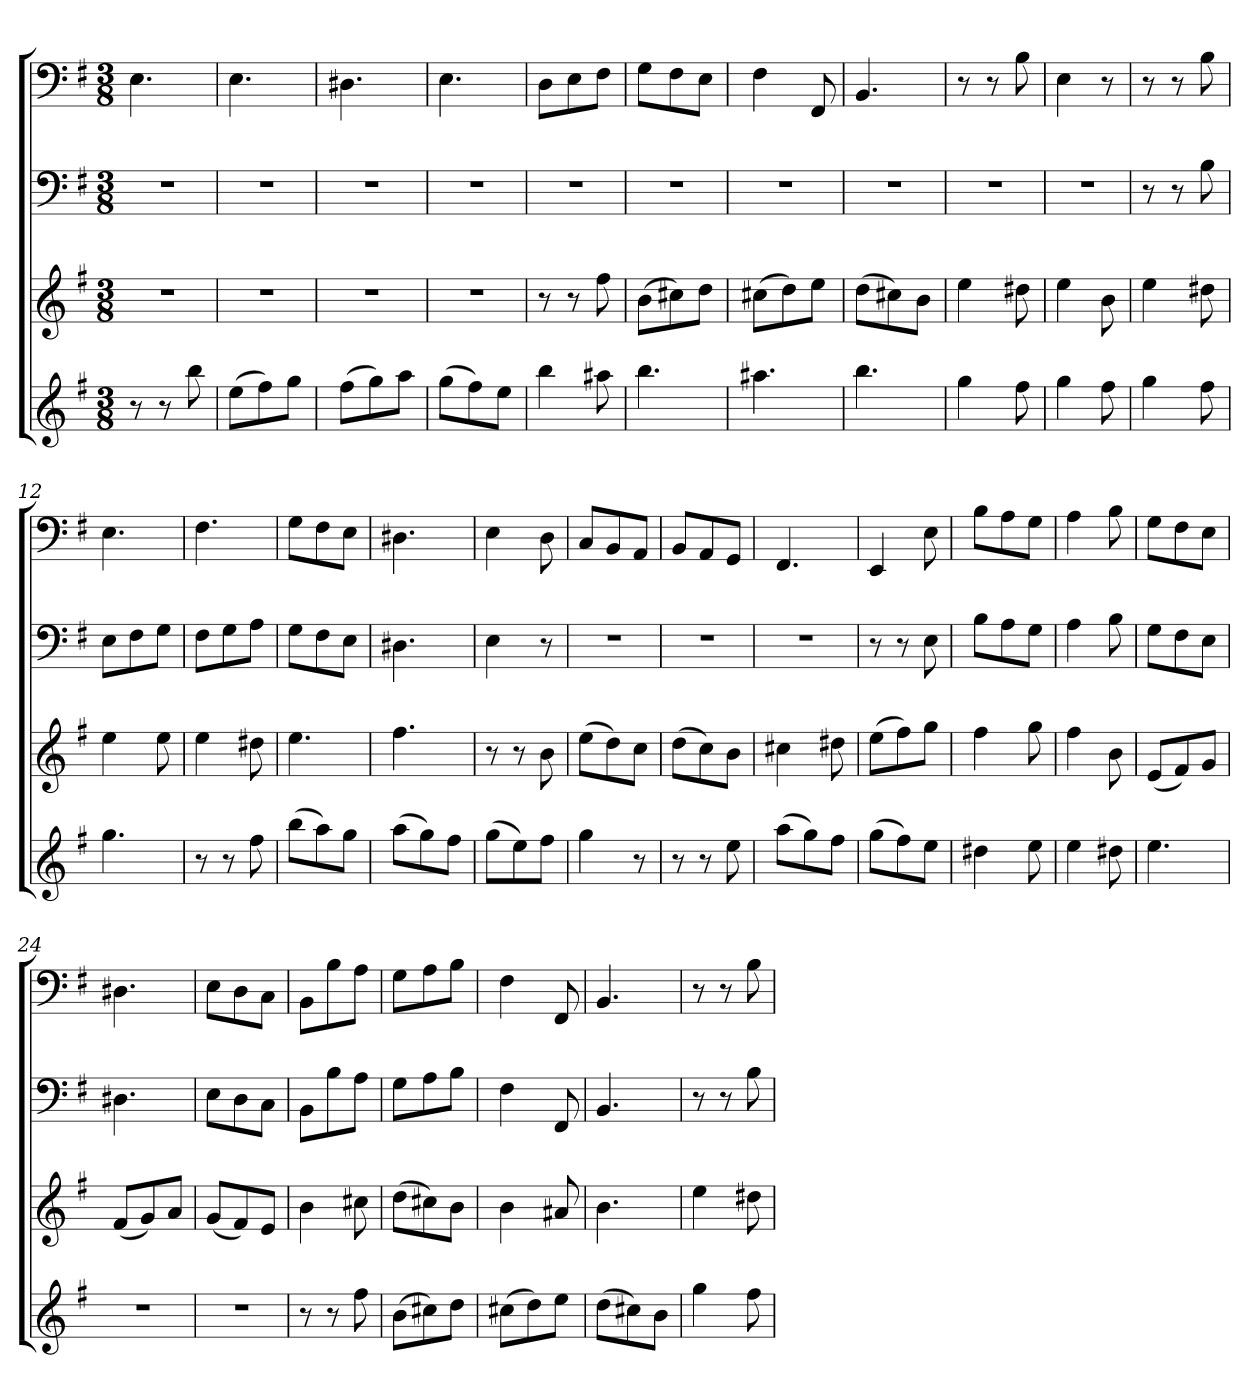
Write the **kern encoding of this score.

**kern	**kern	**kern	**kern
*part4	*part3	*part2	*part1
*staff4	*staff3	*staff2	*staff1
*clefG2	*clefG2	*clefF4	*clefF4
*k[f#]	*k[f#]	*k[f#]	*k[f#]
*e:	*e:	*e:	*e:
*M3/8	*M3/8	*M3/8	*M3/8
=1	=1	=1	=1
8r	4.r	4.r	4.E\
8r	.	.	.
8bb\	.	.	.
=2	=2	=2	=2
(8ee\L	4.r	4.r	4.E\
8ff#\)	.	.	.
8gg\J	.	.	.
=3	=3	=3	=3
(8ff#\L	4.r	4.r	4.D#X\
8gg\)	.	.	.
8aa\J	.	.	.
=4	=4	=4	=4
(8gg\L	4.r	4.r	4.E\
8ff#\)	.	.	.
8ee\J	.	.	.
=5	=5	=5	=5
4bb\	8r	4.r	8D\L
.	8r	.	8E\
8aa#X\	8ff#\	.	8F#\J
=6	=6	=6	=6
4.bb\	(8b\L	4.r	8G\L
.	8cc#X\)	.	8F#\
.	8dd\J	.	8E\J
=7	=7	=7	=7
4.aa#X\	(8cc#X\L	4.r	4F#\
.	8dd\)	.	.
.	8ee\J	.	8FF#/
=8	=8	=8	=8
4.bb\	(8dd\L	4.r	4.BB/
.	8cc#X\)	.	.
.	8b\J	.	.
=9	=9	=9	=9
4gg\	4ee\	4.r	8r
.	.	.	8r
8ff#\	8dd#X\	.	8B\
=10	=10	=10	=10
4gg\	4ee\	4.r	4E\
8ff#\	8b\	.	8r
=11	=11	=11	=11
4gg\	4ee\	8r	8r
.	.	8r	8r
8ff#\	8dd#X\	8B\	8B\
=12	=12	=12	=12
4.gg\	4ee\	8E\L	4.E\
.	.	8F#\	.
.	8ee\	8G\J	.
=13	=13	=13	=13
8r	4ee\	8F#\L	4.F#\
8r	.	8G\	.
8ff#\	8dd#X\	8A\J	.
=14	=14	=14	=14
(8bb\L	4.ee\	8G\L	8G\L
8aa\)	.	8F#\	8F#\
8gg\J	.	8E\J	8E\J
=15	=15	=15	=15
(8aa\L	4.ff#\	4.D#X\	4.D#X\
8gg\)	.	.	.
8ff#\J	.	.	.
=16	=16	=16	=16
(8gg\L	8r	4E\	4E\
8ee\)	8r	.	.
8ff#\J	8b\	8r	8D\
=17	=17	=17	=17
4gg\	(8ee\L	4.r	8C/L
.	8dd\)	.	8BB/
8r	8cc\J	.	8AA/J
=18	=18	=18	=18
8r	(8dd\L	4.r	8BB/L
8r	8cc\)	.	8AA/
8ee\	8b\J	.	8GG/J
=19	=19	=19	=19
(8aa\L	4cc#X\	4.r	4.FF#/
8gg\)	.	.	.
8ff#\J	8dd#X\	.	.
=20	=20	=20	=20
(8gg\L	(8ee\L	8r	4EE/
8ff#\)	8ff#\)	8r	.
8ee\J	8gg\J	8E\	8E\
=21	=21	=21	=21
4dd#X\	4ff#\	8B\L	8B\L
.	.	8A\	8A\
8ee\	8gg\	8G\J	8G\J
=22	=22	=22	=22
4ee\	4ff#\	4A\	4A\
8dd#X\	8b\	8B\	8B\
=23	=23	=23	=23
4.ee\	(8e/L	8G\L	8G\L
.	8f#/)	8F#\	8F#\
.	8g/J	8E\J	8E\J
=24	=24	=24	=24
4.r	(8f#/L	4.D#X\	4.D#X\
.	8g/)	.	.
.	8a/J	.	.
=25	=25	=25	=25
4.r	(8g/L	8E\L	8E\L
.	8f#/)	8D\	8D\
.	8e/J	8C\J	8C\J
=26	=26	=26	=26
8r	4b\	8BB\L	8BB\L
8r	.	8B\	8B\
8ff#\	8cc#X\	8A\J	8A\J
=27	=27	=27	=27
(8b\L	(8dd\L	8G\L	8G\L
8cc#X\)	8cc#X\)	8A\	8A\
8dd\J	8b\J	8B\J	8B\J
=28	=28	=28	=28
(8cc#X\L	4b\	4F#\	4F#\
8dd\)	.	.	.
8ee\J	8a#X/	8FF#/	8FF#/
=29	=29	=29	=29
(8dd\L	4.b\	4.BB/	4.BB/
8cc#X\)	.	.	.
8b\J	.	.	.
=30	=30	=30	=30
4gg\	4ee\	8r	8r
.	.	8r	8r
8ff#\	8dd#X\	8B\	8B\
=	=	=	=
*-	*-	*-	*-
